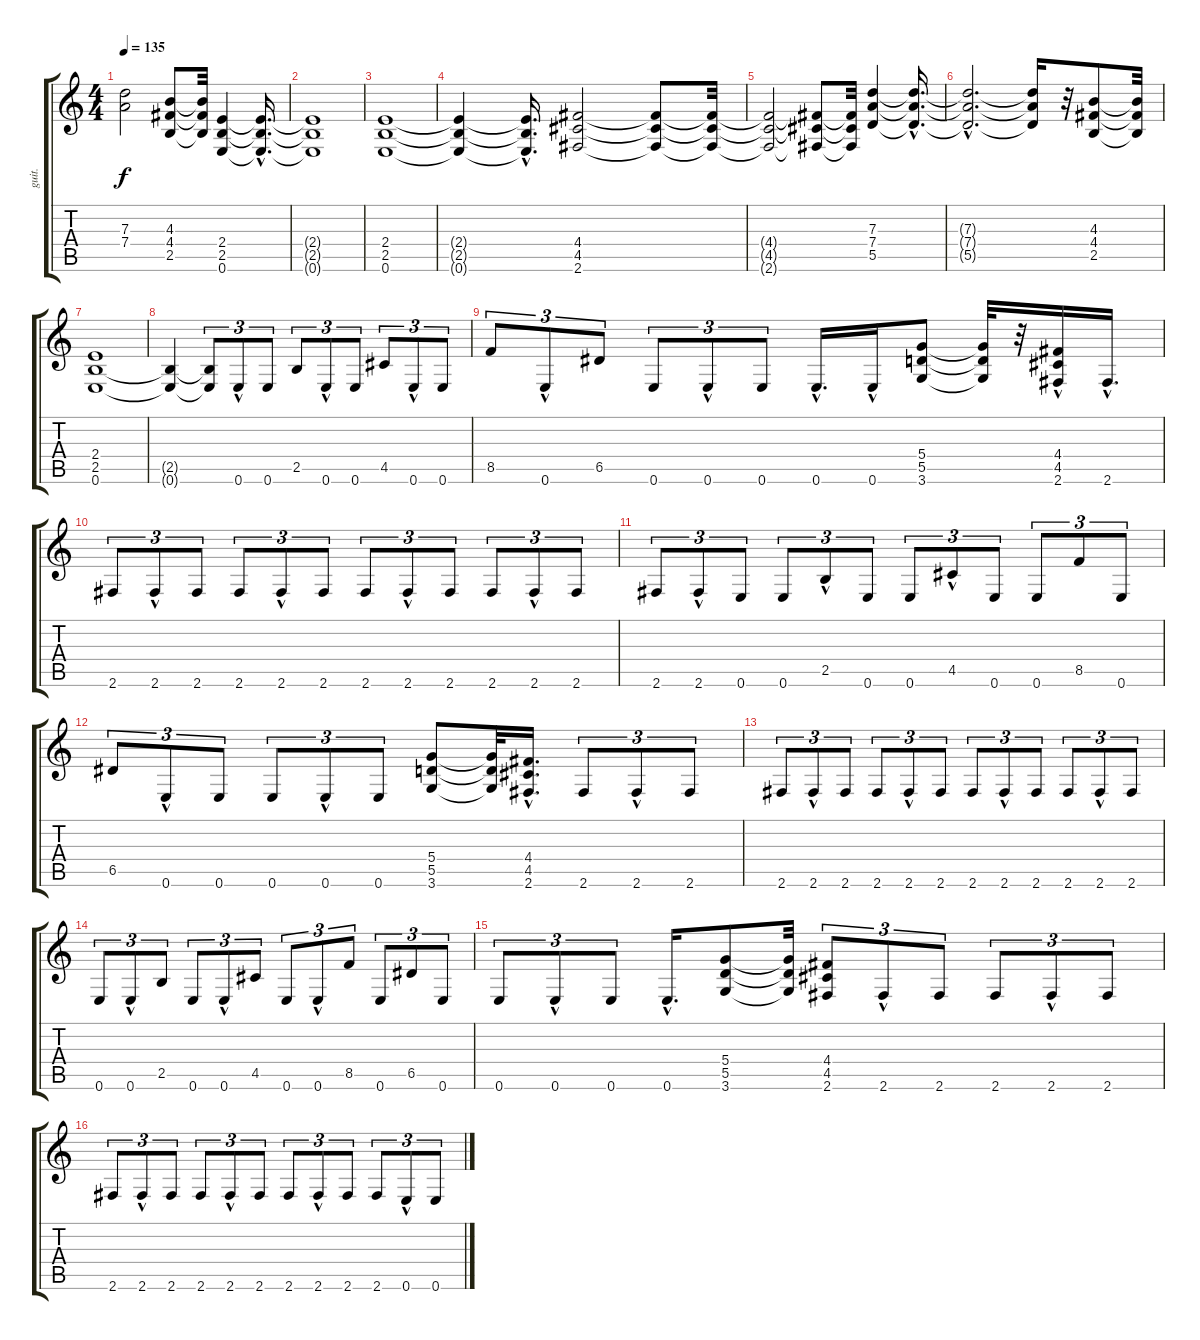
\track ("guit." "guit.") {instrument distortionguitar}
\staff {score tabs}
\tuning (E4 B3 G3 D3 A2 E2) {hide}
\ts (4 4)
\tempo 135
\clef g2
\ks c
(7.3{t} 7.4{t}).2{dy f} (4.3 4.4 2.5).8 (4.3{t} 4.4{t} 2.5{t}).32 (2.4 2.5 0.6).4 (2.4{hac t} 2.5{hac t} 0.6{hac t}).16{d} |
(2.4{t} 2.5{t} 0.6{t}).1 |
(2.4 2.5 0.6).1 |
(2.4{t} 2.5{t} 0.6{t}).4 (2.4{hac t} 2.5{hac t} 0.6{hac t}).16{d} (4.4 4.5 2.6).2 (4.4{t} 4.5{t} 2.6{t}).8 (4.4{t} 4.5{t} 2.6{t}).32 |
(4.4{t} 4.5{t} 2.6{t}).2 (4.4{t} 4.5{t} 2.6{t}).8 (4.4{t} 4.5{t} 2.6{t}).32 (7.3 7.4 5.5).4 (7.3{hac t} 7.4{hac t} 5.5{hac t}).16{d} |
(7.3{hac t} 7.4{hac t} 5.5{hac t}).2{d} (7.3{t} 7.4{t} 5.5{t}).16 r.32 (4.3 4.4 2.5).8 (4.3{t} 4.4{t} 2.5{t}).32 |
(2.4 2.5 0.6).1 |
(2.5{t} 0.6{t}).4 (2.5{t} 0.6{t}).8{tu (3 2)} 0.6{hac}.8{tu (3 2)} 0.6.8{tu (3 2)} 2.5.8{tu (3 2)} 0.6{hac}.8{tu (3 2)} 0.6.8{tu (3 2)} 4.5.8{tu (3 2)} 0.6{hac}.8{tu (3 2)} 0.6.8{tu (3 2)} |
8.5.8{tu (3 2)} 0.6{hac}.8{tu (3 2)} 6.5.8{tu (3 2)} 0.6.8{tu (3 2)} 0.6{hac}.8{tu (3 2)} 0.6.8{tu (3 2)} 0.6{hac}.16{d} 0.6{hac}.16 (5.4 5.5 3.6).8 (5.4{t} 5.5{t} 3.6{t}).32 r.32 (4.4 4.5{hac} 2.6{hac}).16 2.6{hac}.16{d} |
2.6.8{tu (3 2)} 2.6{hac}.8{tu (3 2)} 2.6.8{tu (3 2)} 2.6.8{tu (3 2)} 2.6{hac}.8{tu (3 2)} 2.6.8{tu (3 2)} 2.6.8{tu (3 2)} 2.6{hac}.8{tu (3 2)} 2.6.8{tu (3 2)} 2.6.8{tu (3 2)} 2.6{hac}.8{tu (3 2)} 2.6.8{tu (3 2)} |
2.6.8{tu (3 2)} 2.6{hac}.8{tu (3 2)} 0.6.8{tu (3 2)} 0.6.8{tu (3 2)} 2.5{hac}.8{tu (3 2)} 0.6.8{tu (3 2)} 0.6.8{tu (3 2)} 4.5{hac}.8{tu (3 2)} 0.6.8{tu (3 2)} 0.6.8{tu (3 2)} 8.5.8{tu (3 2)} 0.6.8{tu (3 2)} |
6.5.8{tu (3 2)} 0.6{hac}.8{tu (3 2)} 0.6.8{tu (3 2)} 0.6.8{tu (3 2)} 0.6{hac}.8{tu (3 2)} 0.6.8{tu (3 2)} (5.4 5.5 3.6).8 (5.4{t} 5.5{t} 3.6{t}).32 (4.4{hac} 4.5{hac} 2.6{hac}).16{d} 2.6.8{tu (3 2)} 2.6{hac}.8{tu (3 2)} 2.6.8{tu (3 2)} |
2.6.8{tu (3 2)} 2.6{hac}.8{tu (3 2)} 2.6.8{tu (3 2)} 2.6.8{tu (3 2)} 2.6{hac}.8{tu (3 2)} 2.6.8{tu (3 2)} 2.6.8{tu (3 2)} 2.6{hac}.8{tu (3 2)} 2.6.8{tu (3 2)} 2.6.8{tu (3 2)} 2.6{hac}.8{tu (3 2)} 2.6.8{tu (3 2)} |
0.6.8{tu (3 2)} 0.6{hac}.8{tu (3 2)} 2.5.8{tu (3 2)} 0.6.8{tu (3 2)} 0.6{hac}.8{tu (3 2)} 4.5.8{tu (3 2)} 0.6.8{tu (3 2)} 0.6{hac}.8{tu (3 2)} 8.5.8{tu (3 2)} 0.6.8{tu (3 2)} 6.5.8{tu (3 2)} 0.6.8{tu (3 2)} |
0.6.8{tu (3 2)} 0.6{hac}.8{tu (3 2)} 0.6.8{tu (3 2)} 0.6{hac}.16{d} (5.4 5.5 3.6).8 (5.4{t} 5.5{t} 3.6{t}).32 (4.4 4.5 2.6).8{tu (3 2)} 2.6{hac}.8{tu (3 2)} 2.6.8{tu (3 2)} 2.6.8{tu (3 2)} 2.6{hac}.8{tu (3 2)} 2.6.8{tu (3 2)} |
2.6.8{tu (3 2)} 2.6{hac}.8{tu (3 2)} 2.6.8{tu (3 2)} 2.6.8{tu (3 2)} 2.6{hac}.8{tu (3 2)} 2.6.8{tu (3 2)} 2.6.8{tu (3 2)} 2.6{hac}.8{tu (3 2)} 2.6.8{tu (3 2)} 2.6.8{tu (3 2)} 0.6{hac}.8{tu (3 2)} 0.6.8{tu (3 2)}
